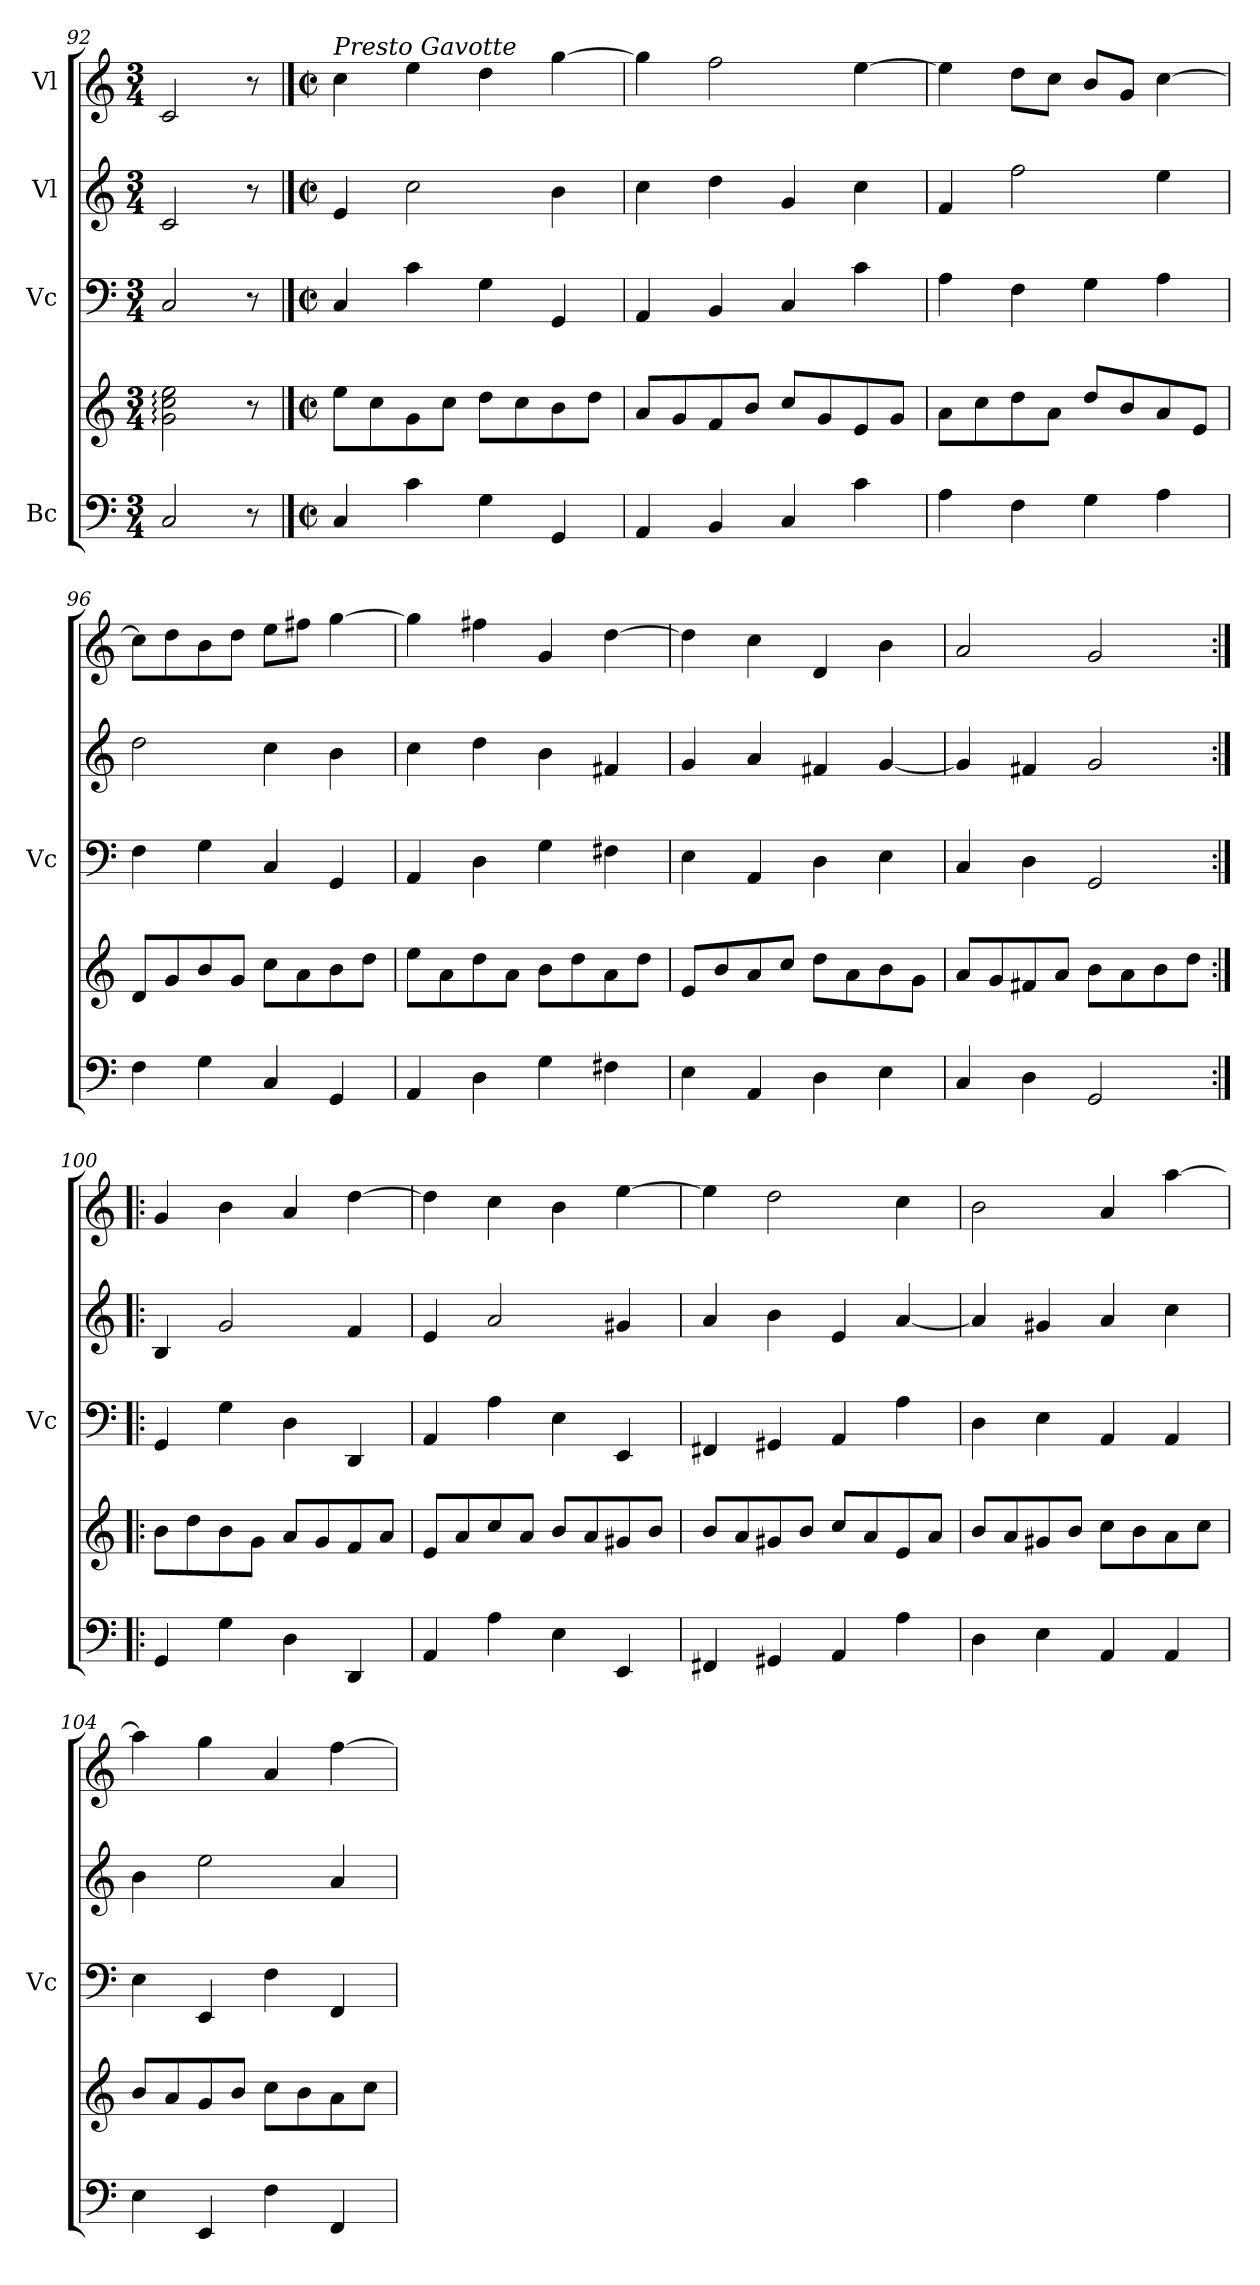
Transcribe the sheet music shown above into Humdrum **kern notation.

**kern	**kern	**kern	**kern	**kern
*part4	*part4	*part3	*part2	*part1
*staff5	*staff4	*staff3	*staff2	*staff1
*I"Bc	*	*I"Vc	*I"Vl	*I"Vl
*	*	*I'Vc	*	*
*clefF4	*clefG2	*clefF4	*clefG2	*clefG2
*k[]	*k[]	*k[]	*k[]	*k[]
*M3/4	*M3/4	*M3/4	*M3/4	*M3/4
=92	=92	=92	=92	=92
2C/	2g\: 2cc\: 2ee\:	2C/	2c/	2c/
8r	8r	8r	8r	8r
!!LO:PB:g=z
==93	==93	==93	==93	==93
*M2/2	*M2/2	*M2/2	*M2/2	*M2/2
*met(c|)	*met(c|)	*met(c|)	*met(c|)	*met(c|)
*	*	*	*	*MM160
!	!	!	!	!LO:TX:a:i:t=Presto Gavotte
4C/	8ee\L	4C/	4e/	4cc\
.	8cc\	.	.	.
4c\	8g\	4c\	2cc\	4ee\
.	8cc\J	.	.	.
4G\	8dd\L	4G\	.	4dd\
.	8cc\	.	.	.
4GG/	8b\	4GG/	4b\	[4gg\
.	8dd\J	.	.	.
=94	=94	=94	=94	=94
4AA/	8a/L	4AA/	4cc\	4gg\]
.	8g/	.	.	.
4BB/	8f/	4BB/	4dd\	2ff\
.	8b/J	.	.	.
4C/	8cc/L	4C/	4g/	.
.	8g/	.	.	.
4c\	8e/	4c\	4cc\	[4ee\
.	8g/J	.	.	.
=95	=95	=95	=95	=95
4A\	8a\L	4A\	4f/	4ee\]
.	8cc\	.	.	.
4F\	8dd\	4F\	2ff\	8dd\L
.	8a\J	.	.	8cc\J
4G\	8dd/L	4G\	.	8b/L
.	8b/	.	.	8g/J
4A\	8a/	4A\	4ee\	[4cc\
.	8e/J	.	.	.
=96	=96	=96	=96	=96
4F\	8d/L	4F\	2dd\	8cc\L]
.	8g/	.	.	8dd\
4G\	8b/	4G\	.	8b\
.	8g/J	.	.	8dd\J
4C/	8cc\L	4C/	4cc\	8ee\L
.	8a\	.	.	8ff#X\J
4GG/	8b\	4GG/	4b\	[4gg\
.	8dd\J	.	.	.
=97	=97	=97	=97	=97
4AA/	8ee\L	4AA/	4cc\	4gg\]
.	8a\	.	.	.
4D\	8dd\	4D\	4dd\	4ff#X\
.	8a\J	.	.	.
4G\	8b\L	4G\	4b\	4g/
.	8dd\	.	.	.
4F#X\	8a\	4F#X\	4f#X/	[4dd\
.	8dd\J	.	.	.
=98	=98	=98	=98	=98
4E\	8e/L	4E\	4g/	4dd\]
.	8b/	.	.	.
4AA/	8a/	4AA/	4a/	4cc\
.	8cc/J	.	.	.
4D\	8dd\L	4D\	4f#X/	4d/
.	8a\	.	.	.
4E\	8b\	4E\	[4g/	4b\
.	8g\J	.	.	.
!!LO:LB:g=z
=99	=99	=99	=99	=99
4C/	8a/L	4C/	4g/]	2a/
.	8g/	.	.	.
4D\	8f#X/	4D\	4f#X/	.
.	8a/J	.	.	.
2GG/	8b\L	2GG/	2g/	2g/
.	8a\	.	.	.
.	8b\	.	.	.
.	8dd\J	.	.	.
=100:|!|:	=100:|!|:	=100:|!|:	=100:|!|:	=100:|!|:
4GG/	8b\L	4GG/	4B/	4g/
.	8dd\	.	.	.
4G\	8b\	4G\	2g/	4b\
.	8g\J	.	.	.
4D\	8a/L	4D\	.	4a/
.	8g/	.	.	.
4DD/	8f/	4DD/	4f/	[4dd\
.	8a/J	.	.	.
=101	=101	=101	=101	=101
4AA/	8e/L	4AA/	4e/	4dd\]
.	8a/	.	.	.
4A\	8cc/	4A\	2a/	4cc\
.	8a/J	.	.	.
4E\	8b/L	4E\	.	4b\
.	8a/	.	.	.
4EE/	8g#X/	4EE/	4g#X/	[4ee\
.	8b/J	.	.	.
=102	=102	=102	=102	=102
4FF#X/	8b/L	4FF#X/	4a/	4ee\]
.	8a/	.	.	.
4GG#X/	8g#X/	4GG#X/	4b\	2dd\
.	8b/J	.	.	.
4AA/	8cc/L	4AA/	4e/	.
.	8a/	.	.	.
4A\	8e/	4A\	[4a/	4cc\
.	8a/J	.	.	.
=103	=103	=103	=103	=103
4D\	8b/L	4D\	4a/]	2b\
.	8a/	.	.	.
4E\	8g#X/	4E\	4g#X/	.
.	8b/J	.	.	.
4AA/	8cc\L	4AA/	4a/	4a/
.	8b\	.	.	.
4AA/	8a\	4AA/	4cc\	[4aa\
.	8cc\J	.	.	.
=104	=104	=104	=104	=104
4E\	8b/L	4E\	4b\	4aa\]
.	8a/	.	.	.
4EE/	8g/	4EE/	2ee\	4gg\
.	8b/J	.	.	.
4F\	8cc\L	4F\	.	4a/
.	8b\	.	.	.
4FF/	8a\	4FF/	4a/	[4ff\
.	8cc\J	.	.	.
=	=	=	=	=
*-	*-	*-	*-	*-
